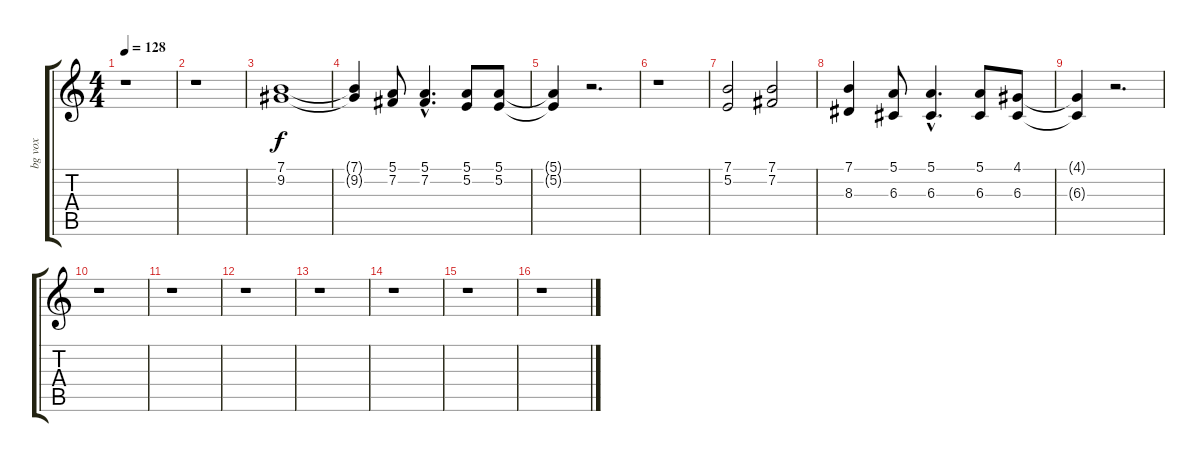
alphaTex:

\track ("bg vox" "bg vox") {instrument choiraahs}
\staff {score tabs}
\tuning (E4 B3 G3 D3 A2 E2) {hide}
\ts (4 4)
\tempo 128
\clef g2
\ks c
r.1{dy f} |
r.1 |
(7.1 9.2).1 |
(7.1{t} 9.2{t}).4 (5.1 7.2).8 (5.1{hac} 7.2{hac}).4{d} (5.1 5.2).8 (5.1 5.2).8 |
(5.1{t} 5.2{t}).4 r.2{d} |
r.1 |
(7.1 5.2).2 (7.1 7.2).2 |
(7.1 8.3).4 (5.1 6.3).8 (5.1{hac} 6.3{hac}).4{d} (5.1 6.3).8 (4.1 6.3).8 |
(4.1{t} 6.3{t}).4 r.2{d} |
r.1 |
r.1 |
r.1 |
r.1 |
r.1 |
r.1 |
r.1
